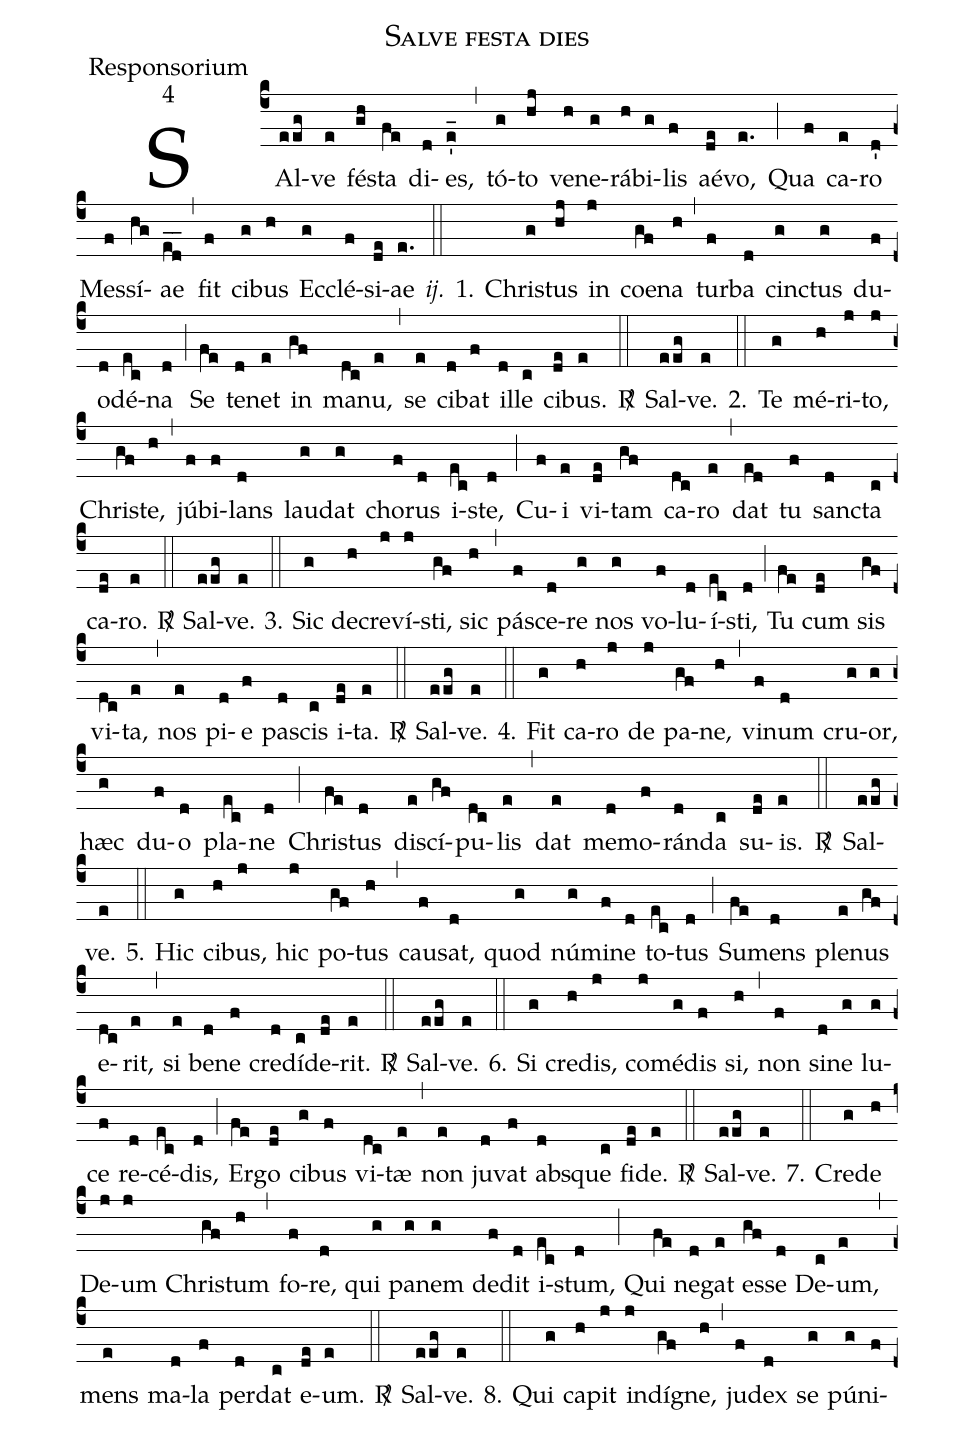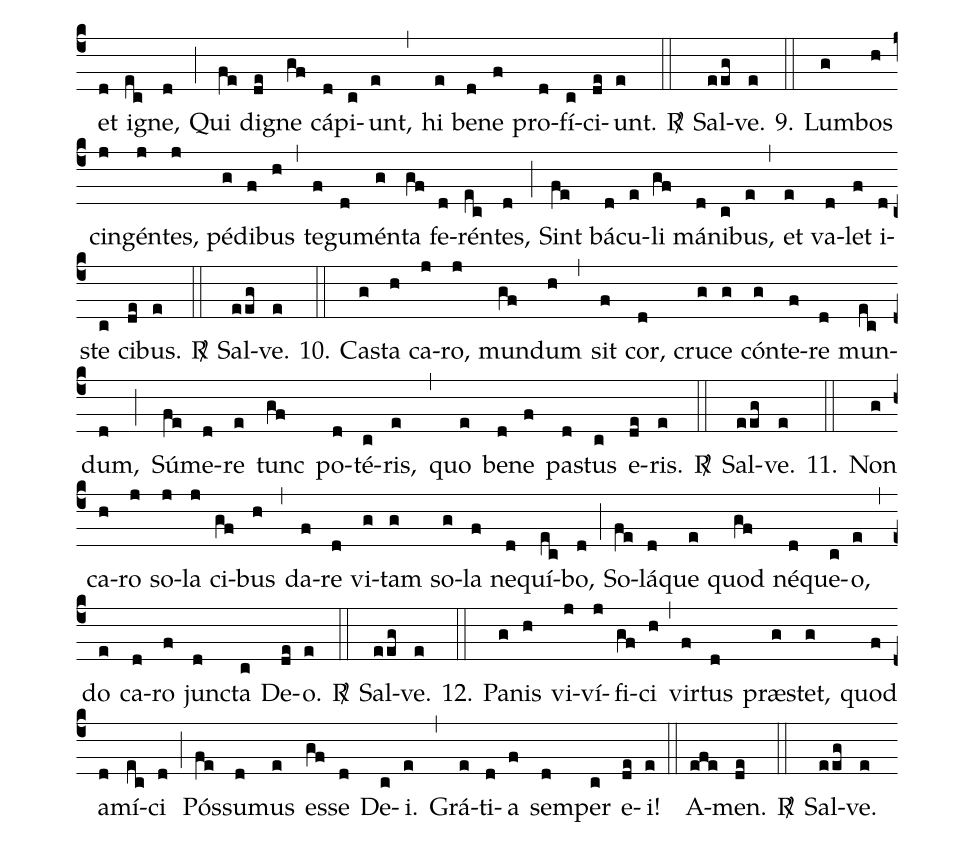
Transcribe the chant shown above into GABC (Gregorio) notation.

name:Salve festa dies;
office-part:Responsorium;
mode:4;
%%
(c4) SAl(eeg)ve(e) fé(gh)sta(fe) di(d)es,(e'_) (,) tó(g)to(hj) ve(h)ne(g)rá(h)bi(g)lis(f) aé(de)vo,(e.) (;)
Qua(f) ca(e)ro(d') Mes(f)sí(hg)ae(e_d_) (,) fit(f) ci(g)bus(h) Ec(g)clé(f)si(de)ae(e.) <i>ij.</i>(::)
1.() Chri(g)stus(hj) in(j) coe(gf)na(h) (,) tur(f)ba(d) cin(g)ctus(g) du(f)o(d)dé(ec)na(d) (;)
Se(fe) te(d)net(e) in(gf) ma(dc)nu,(e) (,) se(e) ci(d)bat(f) il(d)le(c) ci(de)bus.(e)
<sp>R/</sp>(::) Sal(eeg)ve.(e)
2.(::) Te(g) mé(h)ri(j)to,(j) Chri(gf)ste,(h) (,) jú(f)bi(f)lans(d) lau(g)dat(g) cho(f)rus(d) i(ec)ste,(d) (;)
Cu(f)i(e) vi(de)tam(gf) ca(dc)ro(e) (,) dat(ed) tu(f) san(d)cta(c) ca(de)ro.(e)
<sp>R/</sp>(::) Sal(eeg)ve.(e)
3.(::) Sic(g) de(h)cre(j)ví(j)sti,(gf) sic(h) (,) pá(f)sce(d)re(g) nos(g) vo(f)lu(d)í(ec)sti,(d) (;)
Tu(fe) cum(de) sis(gf) vi(dc)ta,(e) (,) nos(e) pi(d)e(f) pa(d)scis(c) i(de)ta.(e)
<sp>R/</sp>(::) Sal(eeg)ve.(e)
4.(::) Fit(g) ca(h)ro(j) de(j) pa(gf)ne,(h) (,) vi(f)num(d) cru(g)or,(g) hæc(g) du(f)o(d) pla(ec)ne(d) (;)
Chri(fe)stus(d) di(e)scí(gf)pu(dc)lis(e) (,) dat(e) me(d)mo(f)rán(d)da(c) su(de)is.(e)
<sp>R/</sp>(::) Sal(eeg)ve.(e)
5.(::) Hic(g) ci(h)bus,(j) hic(j) po(gf)tus(h) (,) cau(f)sat,(d) quod(g) nú(g)mi(f)ne(d) to(ec)tus(d) (;)
Su(fe)mens(d) ple(e)nus(gf) e(dc)rit,(e) (,) si(e) be(d)ne(f) cre(d)dí(c)de(de)rit.(e)
<sp>R/</sp>(::) Sal(eeg)ve.(e)
6.(::) Si(g) cre(h)dis,(j) co(j)mé(g)dis(f) si,(h) (,) non(f) si(d)ne(g) lu(g)ce(f) re(d)cé(ec)dis,(d) (;)
Er(fe)go(de) ci(g)bus(f) vi(dc)tæ(e) (,) non(e) ju(d)vat(f) ab(d)s()que(c) fi(de)de.(e)
<sp>R/</sp>(::) Sal(eeg)ve.(e)
7.(::) Cre(g)de(h) De(j)um(j) Chri(gf)stum(h) (,) fo(f)re,(d) qui(g) pa(g)nem(g) de(f)dit(d) i(ec)stum,(d) (;)
Qui(fe) ne(d)gat(e) es(gf)se(d) De(c)um,(e) (,) mens(e) ma(d)la(f) per(d)dat(c) e(de)um.(e)
<sp>R/</sp>(::) Sal(eeg)ve.(e)
8.(::) Qui(g) ca(h)pit(j) in(j)dí(gf)gne,(h) (,) ju(f)dex(d) se(g) pú(g)ni(f)et(d) i(ec)gne,(d) (;)
Qui(fe) di(de)gne(gf) cá(d)pi(c)unt,(e) (,) hi(e) be(d)ne(f) pro(d)fí(c)ci(de)unt.(e)
<sp>R/</sp>(::) Sal(eeg)ve.(e)
9.(::) Lum(g)bos(h) cin(j)gén(j)tes,(j) pé(g)di(f)bus(h) (,) te(f)gu(d)mén(g)ta(gf) fe(d)rén(ec)tes,(d) (;)
Sint(fe) bá(d)cu(e)li(gf) má(d)ni(c)bus,(e) (,) et(e) va(d)let(f) i(d)ste(c) ci(de)bus.(e)
<sp>R/</sp>(::) Sal(eeg)ve.(e)
10.(::) Ca(g)sta(h) ca(j)ro,(j) mun(gf)dum(h) (,) sit(f) cor,(d) cru(g)ce(g) cón(g)te(f)re(d) mun(ec)dum,(d) (;)
Sú(fe)me(d)re(e) tunc(gf) po(d)té(c)ris,(e) (,) quo(e) be(d)ne(f) pa(d)stus(c) e(de)ris.(e)
<sp>R/</sp>(::) Sal(eeg)ve.(e)
11.(::) Non(g) ca(h)ro(j) so(j)la(j) ci(gf)bus(h) (,) da(f)re(d) vi(g)tam(g) so(g)la(f) ne(d)quí(ec)bo,(d) (;)
So(fe)lá(d)que(e) quod(gf) né(d)que(c)o,(e) (,) do(e) ca(d)ro(f) jun(d)cta(c) De(de)o.(e)
<sp>R/</sp>(::) Sal(eeg)ve.(e)
12.(::) Pa(g)nis(h) vi(j)ví(j)fi(gf)ci(h) (,) vir(f)tus(d) præ(g)stet,(g) quod(f) a(d)mí(ec)ci(d) (;)
Pós(fe)su(d)mus(e) es(gf)se(d) De(c)i.(e) (,) Grá(e)ti(d)a(f) sem(d)per(c) e(de)i!(e) (::)
A(efe)men.(de)
<sp>R/</sp>(::) Sal(eeg)ve.(e)
